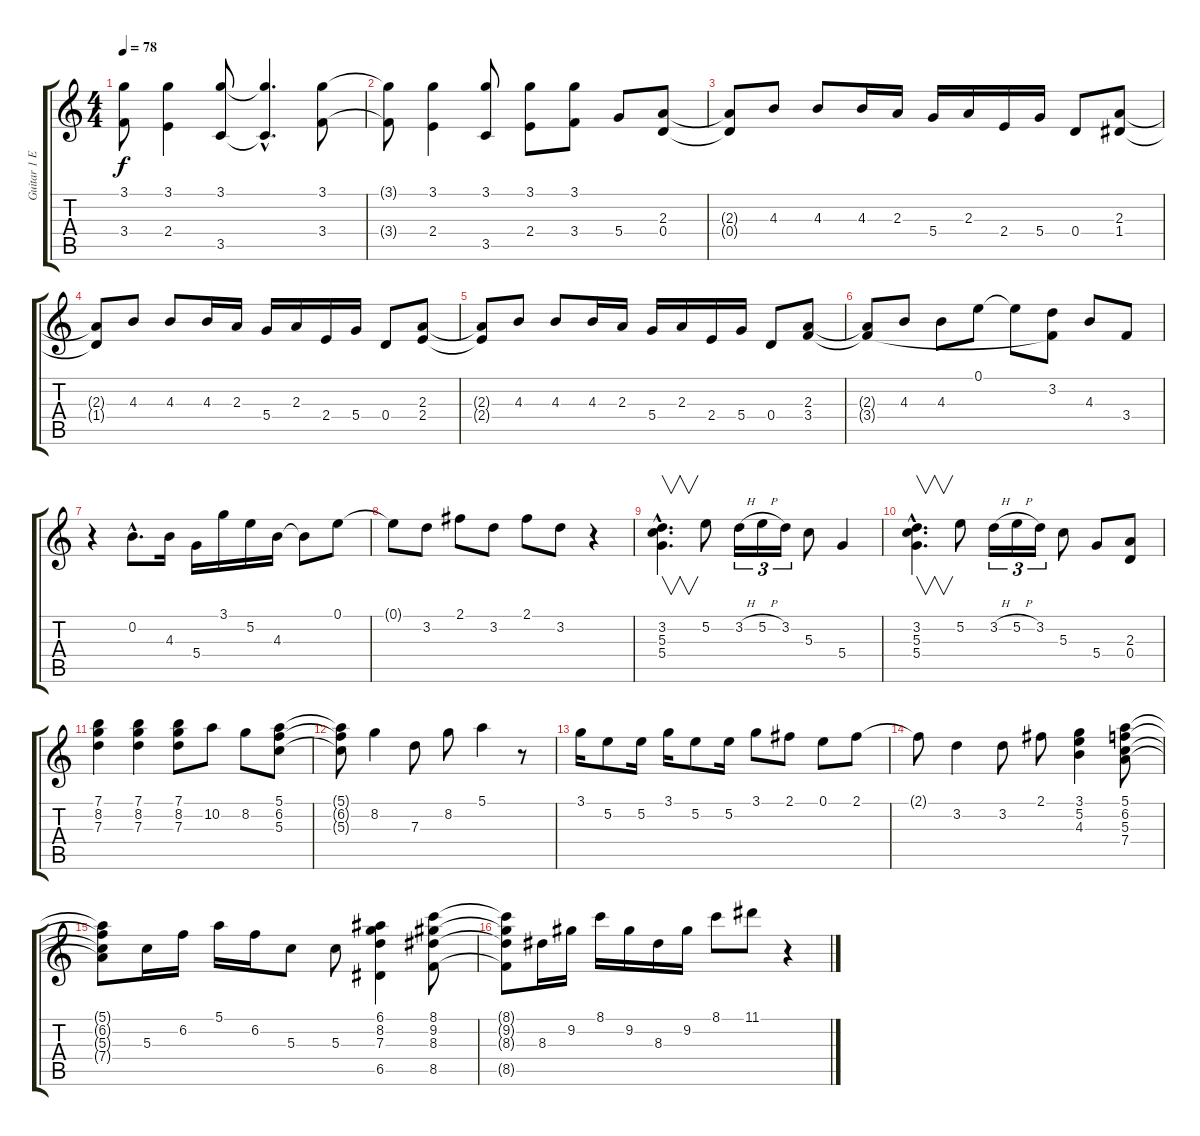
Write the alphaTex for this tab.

\track ("Guitar 1 Electric Jazz Guitar (Lead)" "Guitar 1 E") {instrument electricguitarjazz}
\staff {score tabs}
\tuning (E4 B3 G3 D3 A2 E2) {hide}
\ts (4 4)
\tempo 78
\clef g2
\ks c
(3.1{t} 3.4{t}).8{dy f} (3.1 2.4).4 (3.1 3.5).8 (3.1{hac t} 3.5{hac t}).4{d} (3.1 3.4).8 |
(3.1{t} 3.4{t}).8 (3.1 2.4).4 (3.1 3.5).8 (3.1 2.4).8 (3.1 3.4).8 5.4.8 (2.3 0.4).8 |
(2.3{t} 0.4{t}).8 4.3.8 4.3.8 4.3.16 2.3.16 5.4.16 2.3.16 2.4.16 5.4.16 0.4.8 (2.3 1.4).8 |
(2.3{t} 1.4{t}).8 4.3.8 4.3.8 4.3.16 2.3.16 5.4.16 2.3.16 2.4.16 5.4.16 0.4.8 (2.3 2.4).8 |
(2.3{t} 2.4{t}).8 4.3.8 4.3.8 4.3.16 2.3.16 5.4.16 2.3.16 2.4.16 5.4.16 0.4.8 (2.3 3.4).8 |
(2.3{t} 3.4{t}).8 4.3.8 4.3.8 0.1.8 0.1{t}.8 (3.2 3.4{t}).8 4.3.8 3.4.8 |
r.4 0.2{hac}.8{d} 4.3.16 5.4.16 3.1.16 5.2.16 4.3.16 4.3{t}.8 0.1.8 |
0.1{t}.8 3.2.8 2.1.8 3.2.8 2.1.8 3.2.8 r.4 |
(3.2{hac} 5.3{hac} 5.4{hac}).4{v d} 5.2.8 3.2{h}.16{tu (3 2)} 5.2{h}.16{tu (3 2)} 3.2.16{tu (3 2)} 5.3.8 5.4.4 |
(3.2{hac} 5.3{hac} 5.4{hac}).4{v d} 5.2.8 3.2{h}.16{tu (3 2)} 5.2{h}.16{tu (3 2)} 3.2.16{tu (3 2)} 5.3.8 5.4.8 (2.3 0.4).8 |
(7.1 8.2 7.3).4 (7.1 8.2 7.3).4 (7.1 8.2 7.3).8 10.2.8 8.2.8 (5.1 6.2 5.3).8 |
(5.1{t} 6.2{t} 5.3{t}).8 8.2.4 7.3.8 8.2.8 5.1.4 r.8 |
3.1.16 5.2.8 5.2.16 3.1.16 5.2.8 5.2.16 3.1.8 2.1.8 0.1.8 2.1.8 |
2.1{t}.8 3.2.4 3.2.8 2.1.8 (3.1 5.2 4.3).4 (5.1 6.2 5.3 7.4).8 |
(5.1{t} 6.2{t} 5.3{t} 7.4{t}).8 5.3.16 6.2.16 5.1.16 6.2.16 5.3.8 5.3.8 (6.1 8.2 7.3 6.5).4 (8.1 9.2 8.3 8.5).8 |
(8.1{t} 9.2{t} 8.3{t} 8.5{t}).8 8.3.16 9.2.16 8.1.16 9.2.16 8.3.16 9.2.16 8.1.8 11.1.8 r.4
